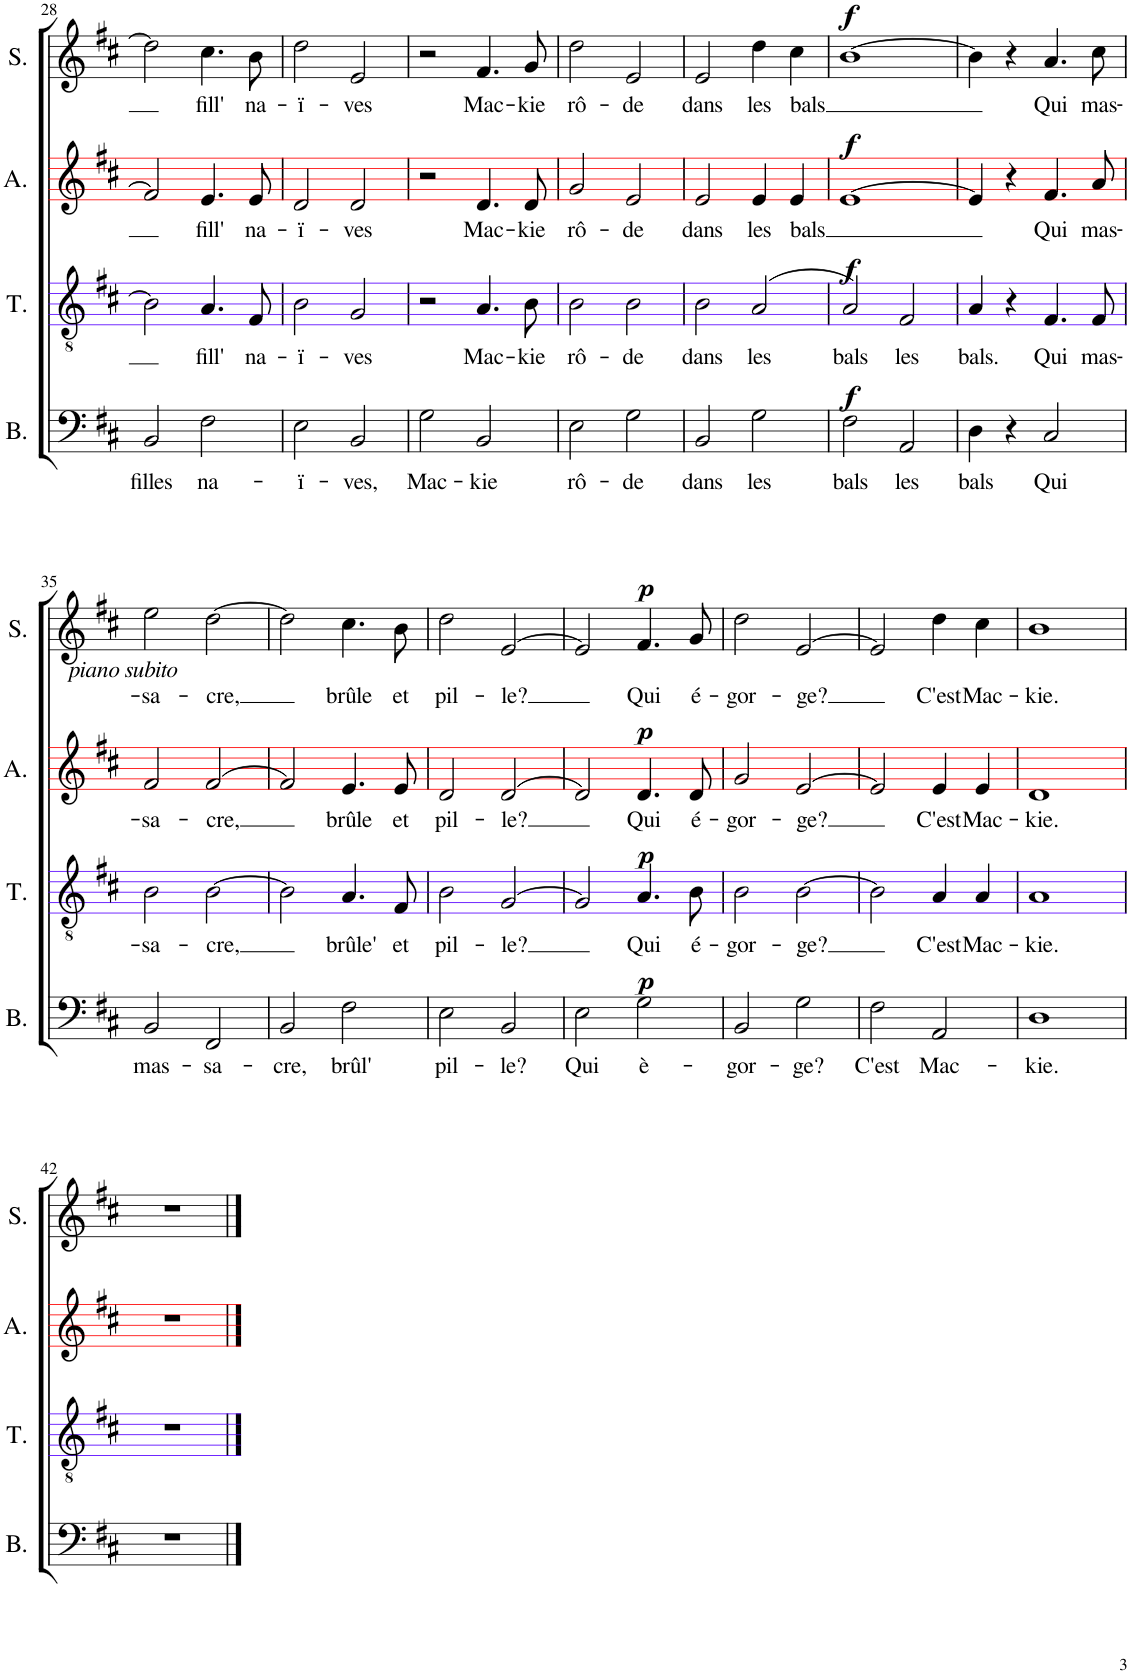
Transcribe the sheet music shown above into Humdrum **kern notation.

**kern	**text	**dynam	**kern	**text	**dynam	**kern	**text	**dynam	**kern	**text	**dynam
*part4	*part4	*part4	*part3	*part3	*part3	*part2	*part2	*part2	*part1	*part1	*part1
*staff4	*staff4	*staff4	*staff3	*staff3	*staff3	*staff2	*staff2	*staff2	*staff1	*staff1	*staff1
*I"Bass	*	*	*I"Tenor	*	*	*I"Alto	*	*	*I"Soprano	*	*
*I'B.	*	*	*I'T.	*	*	*I'A.	*	*	*I'S.	*	*
!!LO:PB:g=z
*clefF4	*	*	*clefGv2	*	*	*clefG2	*	*	*clefG2	*	*
*	*	*	*	*	*	*Trd5c9	*	*	*	*	*
*k[f#c#]	*	*	*k[f#c#]	*	*	*k[f#c#]	*	*	*k[f#c#]	*	*
*M2/2	*	*	*M2/2	*	*	*M2/2	*	*	*M2/2	*	*
*met(c|)	*	*	*met(c|)	*	*	*met(c|)	*	*	*met(c|)	*	*
=28	=28	=28	=28	=28	=28	=28	=28	=28	=28	=28	=28
!	!LO:LY:b	!	!	!	!	!	!	!	!	!	!
2BB/	filles	.	2B\]	.	.	2f#/]	.	.	2dd\]	.	.
!	!LO:LY:b	!	!	!LO:LY:b	!	!	!LO:LY:b	!	!	!LO:LY:b	!
2F#\	na-	.	4.A/	fill'	.	4.e/	fill'	.	4.cc#\	fill'	.
!	!	!	!	!LO:LY:b	!	!	!LO:LY:b	!	!	!LO:LY:b	!
.	.	.	8F#/	na-	.	8e/	na-	.	8b\	na-	.
=29	=29	=29	=29	=29	=29	=29	=29	=29	=29	=29	=29
!	!LO:LY:b	!	!	!LO:LY:b	!	!	!LO:LY:b	!	!	!LO:LY:b	!
2E\	-ï-	.	2B\	-ï-	.	2d/	-ï-	.	2dd\	-ï-	.
!	!LO:LY:b	!	!	!LO:LY:b	!	!	!LO:LY:b	!	!	!LO:LY:b	!
2BB/	-ves,	.	2G/	-ves	.	2d/	-ves	.	2e/	-ves	.
=30	=30	=30	=30	=30	=30	=30	=30	=30	=30	=30	=30
!	!LO:LY:b	!	!	!	!	!	!	!	!	!	!
2G\	Mac-	.	2r	.	.	2r	.	.	2r	.	.
!	!LO:LY:b	!	!	!LO:LY:b	!	!	!LO:LY:b	!	!	!LO:LY:b	!
2BB/	-kie	.	4.A/	Mac-	.	4.d/	Mac-	.	4.f#/	Mac-	.
!	!	!	!	!LO:LY:b	!	!	!LO:LY:b	!	!	!LO:LY:b	!
.	.	.	8B\	-kie	.	8d/	-kie	.	8g/	-kie	.
=31	=31	=31	=31	=31	=31	=31	=31	=31	=31	=31	=31
!	!LO:LY:b	!	!	!LO:LY:b	!	!	!LO:LY:b	!	!	!LO:LY:b	!
2E\	rô-	.	2B\	rô-	.	2g/	rô-	.	2dd\	rô-	.
!	!LO:LY:b	!	!	!LO:LY:b	!	!	!LO:LY:b	!	!	!LO:LY:b	!
2G\	-de	.	2B\	-de	.	2e/	-de	.	2e/	-de	.
=32	=32	=32	=32	=32	=32	=32	=32	=32	=32	=32	=32
!	!LO:LY:b	!	!	!LO:LY:b	!	!	!LO:LY:b	!	!	!LO:LY:b	!
2BB/	dans	.	2B\	dans	.	2e/	dans	.	2e/	dans	.
!	!LO:LY:b	!	!	!LO:LY:b	!	!	!LO:LY:b	!	!	!LO:LY:b	!
2G\	les	.	(>2A/	les	.	4e/	les	.	4dd\	les	.
!	!	!	!	!	!	!	!LO:LY:b	!	!	!LO:LY:b	!
.	.	.	.	.	.	4e/	bals	.	4cc#\	bals	.
=33	=33	=33	=33	=33	=33	=33	=33	=33	=33	=33	=33
!	!LO:LY:b	!LO:DY:a	!	!LO:LY:b	!LO:DY:a	!	!	!LO:DY:a	!	!	!LO:DY:a
2F#\	bals	f	2A/)	bals	f	[>1e	.	f	[1b	.	f
!	!LO:LY:b	!	!	!LO:LY:b	!	!	!	!	!	!	!
2AA/	les	.	2F#/	les	.	.	.	.	.	.	.
=34	=34	=34	=34	=34	=34	=34	=34	=34	=34	=34	=34
!	!LO:LY:b	!	!	!LO:LY:b	!	!	!	!	!	!	!
4D\	bals	.	4A/	bals.	.	4e/]	.	.	4b\]	.	.
4r	.	.	4r	.	.	4r	.	.	4r	.	.
!	!LO:LY:b	!	!	!LO:LY:b	!	!	!LO:LY:b	!	!	!LO:LY:b	!
2C#/	Qui	.	4.F#/	Qui	.	4.f#/	Qui	.	4.a/	Qui	.
!	!	!	!	!LO:LY:b	!	!	!LO:LY:b	!	!	!LO:LY:b	!
.	.	.	8F#/	mas-	.	8a/	mas-	.	8cc#\	mas-	.
!!LO:LB:g=z
=35	=35	=35	=35	=35	=35	=35	=35	=35	=35	=35	=35
!	!	!	!	!	!	!	!	!	!LO:TX:b:i:t=piano subito	!	!
!	!LO:LY:b	!	!	!LO:LY:b	!	!	!LO:LY:b	!	!	!LO:LY:b	!
2BB/	mas-	.	2B\	-sa-	.	2f#/	-sa-	.	2ee\	-sa-	.
!	!LO:LY:b	!	!	!LO:LY:b	!	!	!LO:LY:b	!	!	!LO:LY:b	!
2FF#/	-sa-	.	[2B\	-cre,	.	[>2f#/	-cre,	.	[2dd\	-cre,	.
=36	=36	=36	=36	=36	=36	=36	=36	=36	=36	=36	=36
!	!LO:LY:b	!	!	!	!	!	!	!	!	!	!
2BB/	-cre,	.	2B\]	.	.	2f#/]	.	.	2dd\]	.	.
!	!LO:LY:b	!	!	!LO:LY:b	!	!	!LO:LY:b	!	!	!LO:LY:b	!
2F#\	brûl'	.	4.A/	brûle'	.	4.e/	brûle	.	4.cc#\	brûle	.
!	!	!	!	!LO:LY:b	!	!	!LO:LY:b	!	!	!LO:LY:b	!
.	.	.	8F#/	et	.	8e/	et	.	8b\	et	.
=37	=37	=37	=37	=37	=37	=37	=37	=37	=37	=37	=37
!	!LO:LY:b	!	!	!LO:LY:b	!	!	!LO:LY:b	!	!	!LO:LY:b	!
2E\	pil-	.	2B\	pil-	.	2d/	pil-	.	2dd\	pil-	.
!	!LO:LY:b	!	!	!LO:LY:b	!	!	!LO:LY:b	!	!	!LO:LY:b	!
2BB/	-le?	.	[>2G/	-le?	.	[>2d/	-le?	.	[>2e/	-le?	.
=38	=38	=38	=38	=38	=38	=38	=38	=38	=38	=38	=38
!	!LO:LY:b	!	!	!	!	!	!	!	!	!	!
2E\	Qui	.	2G/]	.	.	2d/]	.	.	2e/]	.	.
!	!LO:LY:b	!LO:DY:a	!	!LO:LY:b	!LO:DY:a	!	!LO:LY:b	!LO:DY:a	!	!LO:LY:b	!LO:DY:a
2G\	è-	p	4.A/	Qui	p	4.d/	Qui	p	4.f#/	Qui	p
!	!	!	!	!LO:LY:b	!	!	!LO:LY:b	!	!	!LO:LY:b	!
.	.	.	8B\	é-	.	8d/	é-	.	8g/	é-	.
=39	=39	=39	=39	=39	=39	=39	=39	=39	=39	=39	=39
!	!LO:LY:b	!	!	!LO:LY:b	!	!	!LO:LY:b	!	!	!LO:LY:b	!
2BB/	-gor-	.	2B\	-gor-	.	2g/	-gor-	.	2dd\	-gor-	.
!	!LO:LY:b	!	!	!LO:LY:b	!	!	!LO:LY:b	!	!	!LO:LY:b	!
2G\	-ge?	.	[2B\	-ge?	.	[>2e/	-ge?	.	[>2e/	-ge?	.
=40	=40	=40	=40	=40	=40	=40	=40	=40	=40	=40	=40
!	!LO:LY:b	!	!	!	!	!	!	!	!	!	!
2F#\	C'est	.	2B\]	.	.	2e/]	.	.	2e/]	.	.
!	!LO:LY:b	!	!	!LO:LY:b	!	!	!LO:LY:b	!	!	!LO:LY:b	!
2AA/	Mac-	.	4A/	C'est	.	4e/	C'est	.	4dd\	C'est	.
!	!	!	!	!LO:LY:b	!	!	!LO:LY:b	!	!	!LO:LY:b	!
.	.	.	4A/	Mac-	.	4e/	Mac-	.	4cc#\	Mac-	.
=41	=41	=41	=41	=41	=41	=41	=41	=41	=41	=41	=41
!	!LO:LY:b	!	!	!LO:LY:b	!	!	!LO:LY:b	!	!	!LO:LY:b	!
1D	-kie.	.	1A	-kie.	.	1d	-kie.	.	1b	-kie.	.
!!LO:LB:g=z
=42	=42	=42	=42	=42	=42	=42	=42	=42	=42	=42	=42
1r	.	.	1r	.	.	1r	.	.	1r	.	.
==	==	==	==	==	==	==	==	==	==	==	==
*-	*-	*-	*-	*-	*-	*-	*-	*-	*-	*-	*-
